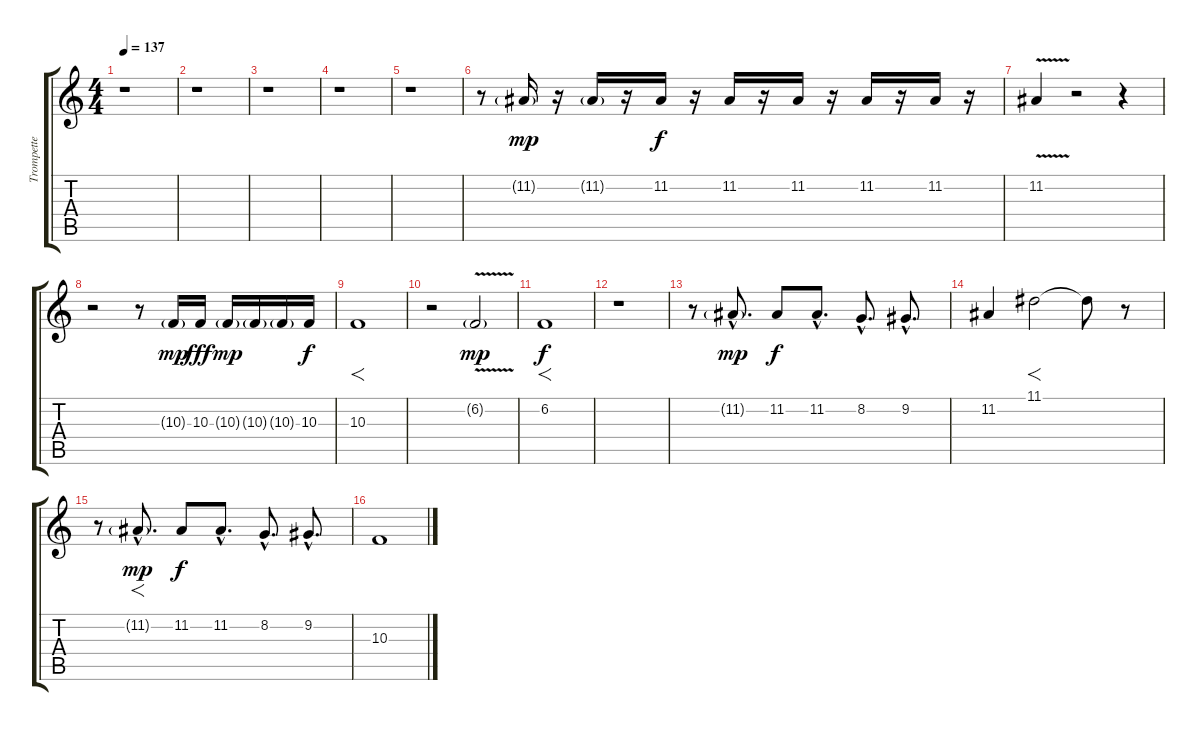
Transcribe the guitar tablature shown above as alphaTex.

\track ("Trompette étouffée" "Trompette ") {instrument mutedtrumpet}
\staff {score tabs}
\tuning (E4 B3 G3 D3 A2 E2) {hide}
\ts (4 4)
\tempo 137
\clef g2
\ks c
r.1{dy f} |
r.1 |
r.1 |
r.1 |
r.1 |
r.8 11.2{g}.16{dy mp} r.16 11.2{g}.16 r.16 11.2.16{dy f} r.16 11.2.16 r.16 11.2.16 r.16 11.2.16 r.16 11.2.16 r.16 |
11.2{v}.4 r.2 r.4 |
r.2 r.8 10.3{g}.16{dy mp} 10.3.16{dy fff} 10.3{g}.16{dy mp} 10.3{g}.16 10.3{g}.16 10.3.16{dy f} |
10.3.1{f} |
r.2 6.2{v g}.2{dy mp} |
6.2.1{f dy f} |
r.1 |
r.8 11.2{g hac}.8{d dy mp volume 13} 11.2.8{dy f} 11.2{hac}.8{d} 8.2{hac}.8{d} 9.2{hac}.8{d} |
11.2.4 11.1.2{f} 11.1{t}.8 r.8 |
r.8 11.2{g hac}.8{f d dy mp} 11.2.8{dy f} 11.2{hac}.8{d} 8.2{hac}.8{d} 9.2{hac}.8{d} |
10.3.1
